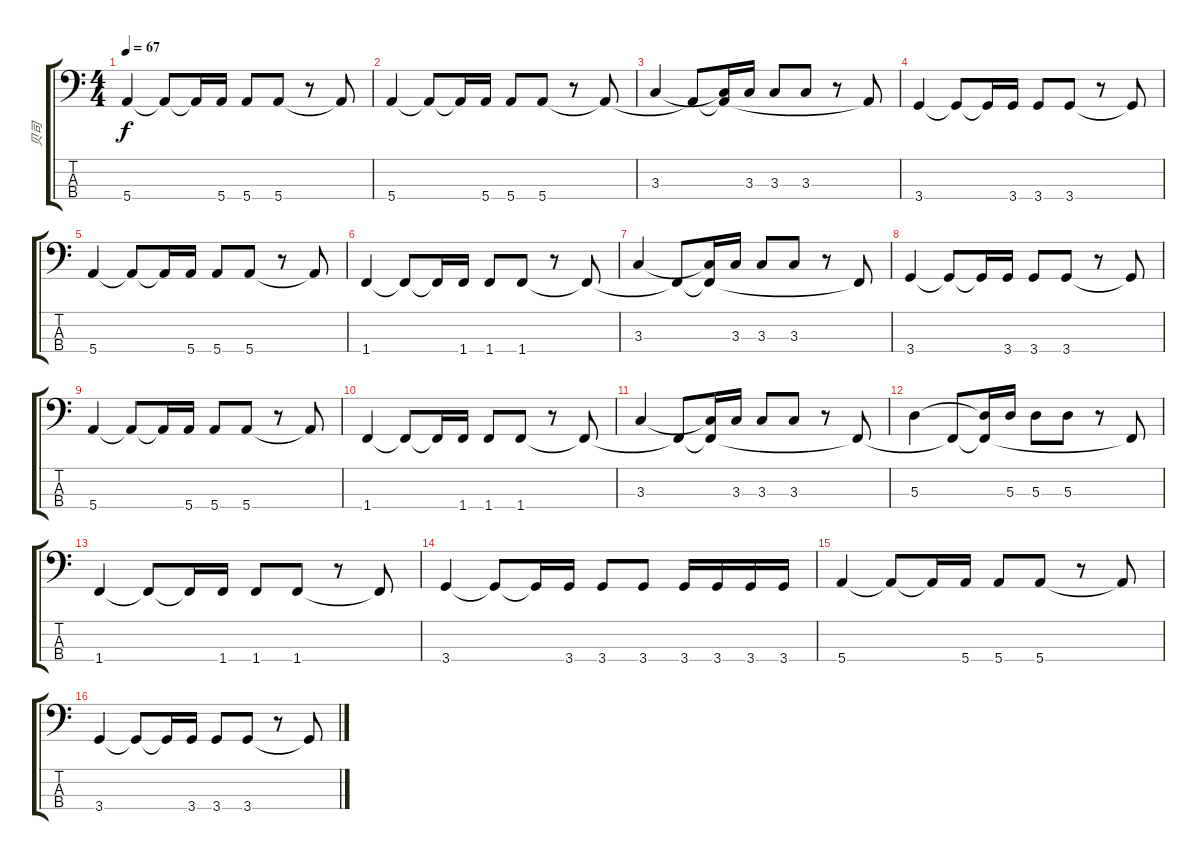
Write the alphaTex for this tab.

\track ("贝司" "贝司") {instrument electricbassfinger}
\staff {score tabs}
\tuning (G2 D2 A1 E1) {hide}
\ts (4 4)
\tempo 67
\clef f4
\ks c
5.4.4{dy f} 5.4{t}.8 5.4{t}.16 5.4.16 5.4.8 5.4.8 r.8 5.4{t}.8 |
5.4.4 5.4{t}.8 5.4{t}.16 5.4.16 5.4.8 5.4.8 r.8 5.4{t}.8 |
3.3.4 5.4{t}.8 (3.3{t} 5.4{t}).16 3.3.16 3.3.8 3.3.8 r.8 5.4{t}.8 |
3.4.4 3.4{t}.8 3.4{t}.16 3.4.16 3.4.8 3.4.8 r.8 3.4{t}.8 |
5.4.4 5.4{t}.8 5.4{t}.16 5.4.16 5.4.8 5.4.8 r.8 5.4{t}.8 |
1.4.4 1.4{t}.8 1.4{t}.16 1.4.16 1.4.8 1.4.8 r.8 1.4{t}.8 |
3.3.4 1.4{t}.8 (3.3{t} 1.4{t}).16 3.3.16 3.3.8 3.3.8 r.8 1.4{t}.8 |
3.4.4 3.4{t}.8 3.4{t}.16 3.4.16 3.4.8 3.4.8 r.8 3.4{t}.8 |
5.4.4 5.4{t}.8 5.4{t}.16 5.4.16 5.4.8 5.4.8 r.8 5.4{t}.8 |
1.4.4 1.4{t}.8 1.4{t}.16 1.4.16 1.4.8 1.4.8 r.8 1.4{t}.8 |
3.3.4 1.4{t}.8 (3.3{t} 1.4{t}).16 3.3.16 3.3.8 3.3.8 r.8 1.4{t}.8 |
5.3.4 1.4{t}.8 (5.3{t} 1.4{t}).16 5.3.16 5.3.8 5.3.8 r.8 1.4{t}.8 |
1.4.4 1.4{t}.8 1.4{t}.16 1.4.16 1.4.8 1.4.8 r.8 1.4{t}.8 |
3.4.4 3.4{t}.8 3.4{t}.16 3.4.16 3.4.8 3.4.8 3.4.16 3.4.16 3.4.16 3.4.16 |
5.4.4 5.4{t}.8 5.4{t}.16 5.4.16 5.4.8 5.4.8 r.8 5.4{t}.8 |
3.4.4 3.4{t}.8 3.4{t}.16 3.4.16 3.4.8 3.4.8 r.8 3.4{t}.8
